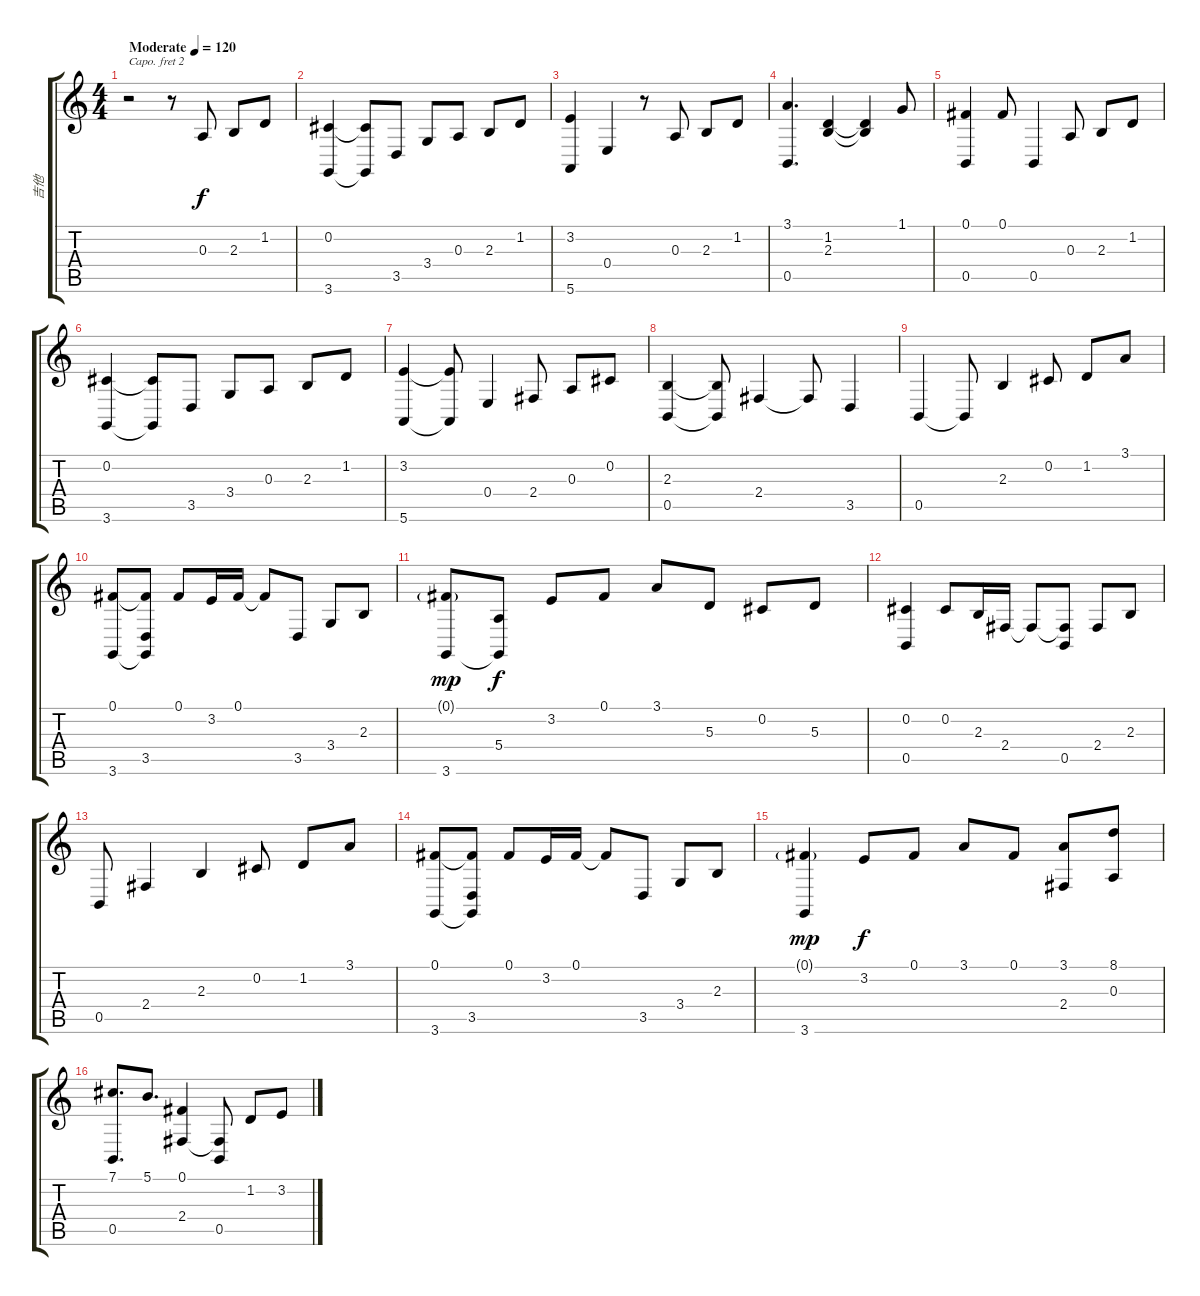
\track ("吉他" "吉他") {instrument acousticgrandpiano}
\staff {score tabs}
\capo 2
\tuning (E4 B3 G3 D3 A2 D2) {hide}
\ts (4 4)
\tempo (120 "Moderate")
\clef g2
\ks c
r.2{dy f instrument acousticgrandpiano} r.8 0.3.8 2.3.8 1.2.8 |
(0.2 3.6).4 (0.2{t} 3.6{t}).8 3.5.8 3.4.8 0.3.8 2.3.8 1.2.8 |
(3.2 5.6).4 0.4.4 r.8 0.3.8 2.3.8 1.2.8 |
(3.1 0.5).4{d} (1.2 2.3).4 (1.2{t} 2.3{t}).4 1.1.8 |
(0.1 0.5).4 0.1.8 0.5.4 0.3.8 2.3.8 1.2.8 |
(0.2 3.6).4 (0.2{t} 3.6{t}).8 3.5.8 3.4.8 0.3.8 2.3.8 1.2.8 |
(3.2 5.6).4 (3.2{t} 5.6{t}).8 0.4.4 2.4.8 0.3.8 0.2.8 |
(2.3 0.5).4 (2.3{t} 0.5{t}).8 2.4.4 2.4{t}.8 3.5.4 |
0.5.4 0.5{t}.8 2.3.4 0.2.8 1.2.8 3.1.8 |
(0.1 3.6).8 (0.1{t} 3.5 3.6{t}).8 0.1.8 3.2.16 0.1.16 0.1{t}.8 3.5.8 3.4.8 2.3.8 |
(0.1{g} 3.6).8{dy mp} (5.4 3.6{t}).8{dy f} 3.2.8 0.1.8 3.1.8 5.3.8 0.2.8 5.3.8 |
(0.2 0.5).4 0.2.8 2.3.16 2.4.16 2.4{t}.8 (2.4{t} 0.5).8 2.4.8 2.3.8 |
0.5.8 2.4.4 2.3.4 0.2.8 1.2.8 3.1.8 |
(0.1 3.6).8 (0.1{t} 3.5 3.6{t}).8 0.1.8 3.2.16 0.1.16 0.1{t}.8 3.5.8 3.4.8 2.3.8 |
(0.1{g} 3.6).4{dy mp} 3.2.8{dy f} 0.1.8 3.1.8 0.1.8 (3.1 2.4).8 (8.1 0.3).8 |
(7.1 0.5).8{d} 5.1.8{d} (0.1 2.4).4 (2.4{t} 0.5).8 1.2.8 3.2.8
